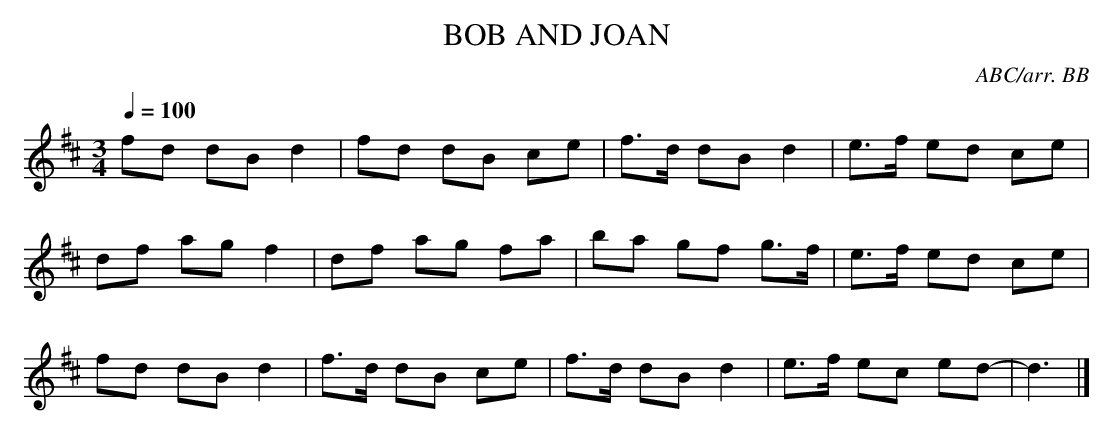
X:1
T:BOB AND JOAN
C:ABC/arr. BB
Q:1/4=100
I added an ending (mm 12-13).
L:1/8
M:3/4
K:D
fd dB d2|fd dB ce|f>d dB d2|e>f ed ce|
df ag f2|df ag fa|ba gf g>f|e>f ed ce|
fd dB d2|f>d dB ce|f>d dB d2|e>f ec ed- |d3|]
